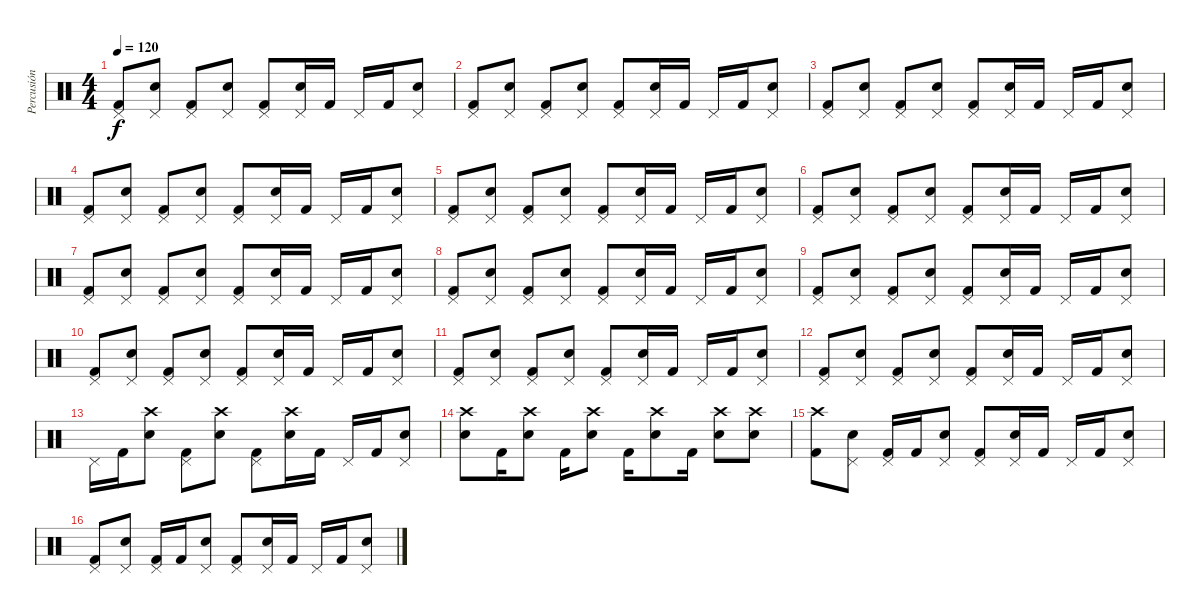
\track ("Percusión" "Percusión") {instrument percussion}
\staff {score}
\articulation defaults
\ts (4 4)
\tempo 120
\clef neutral
\ks c
("Pedal Hi-Hat (hit)" "Kick (hit) 2").8{dy f} ("Pedal Hi-Hat (hit)" "Snare (hit) 2").8 ("Pedal Hi-Hat (hit)" "Kick (hit) 2").8 ("Pedal Hi-Hat (hit)" "Snare (hit) 2").8 ("Pedal Hi-Hat (hit)" "Kick (hit) 2").8 ("Pedal Hi-Hat (hit)" "Snare (hit) 2").16 "Kick (hit) 2".16 "Pedal Hi-Hat (hit)".16 "Kick (hit) 2".16 ("Pedal Hi-Hat (hit)" "Snare (hit) 2").8 |
("Pedal Hi-Hat (hit)" "Kick (hit) 2").8 ("Pedal Hi-Hat (hit)" "Snare (hit) 2").8 ("Pedal Hi-Hat (hit)" "Kick (hit) 2").8 ("Pedal Hi-Hat (hit)" "Snare (hit) 2").8 ("Pedal Hi-Hat (hit)" "Kick (hit) 2").8 ("Pedal Hi-Hat (hit)" "Snare (hit) 2").16 "Kick (hit) 2".16 "Pedal Hi-Hat (hit)".16 "Kick (hit) 2".16 ("Pedal Hi-Hat (hit)" "Snare (hit) 2").8 |
("Pedal Hi-Hat (hit)" "Kick (hit) 2").8 ("Pedal Hi-Hat (hit)" "Snare (hit) 2").8 ("Pedal Hi-Hat (hit)" "Kick (hit) 2").8 ("Pedal Hi-Hat (hit)" "Snare (hit) 2").8 ("Pedal Hi-Hat (hit)" "Kick (hit) 2").8 ("Pedal Hi-Hat (hit)" "Snare (hit) 2").16 "Kick (hit) 2".16 "Pedal Hi-Hat (hit)".16 "Kick (hit) 2".16 ("Pedal Hi-Hat (hit)" "Snare (hit) 2").8 |
("Pedal Hi-Hat (hit)" "Kick (hit) 2").8 ("Pedal Hi-Hat (hit)" "Snare (hit) 2").8 ("Pedal Hi-Hat (hit)" "Kick (hit) 2").8 ("Pedal Hi-Hat (hit)" "Snare (hit) 2").8 ("Pedal Hi-Hat (hit)" "Kick (hit) 2").8 ("Pedal Hi-Hat (hit)" "Snare (hit) 2").16 "Kick (hit) 2".16 "Pedal Hi-Hat (hit)".16 "Kick (hit) 2".16 ("Pedal Hi-Hat (hit)" "Snare (hit) 2").8 |
("Pedal Hi-Hat (hit)" "Kick (hit) 2").8 ("Pedal Hi-Hat (hit)" "Snare (hit) 2").8 ("Pedal Hi-Hat (hit)" "Kick (hit) 2").8 ("Pedal Hi-Hat (hit)" "Snare (hit) 2").8 ("Pedal Hi-Hat (hit)" "Kick (hit) 2").8 ("Pedal Hi-Hat (hit)" "Snare (hit) 2").16 "Kick (hit) 2".16 "Pedal Hi-Hat (hit)".16 "Kick (hit) 2".16 ("Pedal Hi-Hat (hit)" "Snare (hit) 2").8 |
("Pedal Hi-Hat (hit)" "Kick (hit) 2").8 ("Pedal Hi-Hat (hit)" "Snare (hit) 2").8 ("Pedal Hi-Hat (hit)" "Kick (hit) 2").8 ("Pedal Hi-Hat (hit)" "Snare (hit) 2").8 ("Pedal Hi-Hat (hit)" "Kick (hit) 2").8 ("Pedal Hi-Hat (hit)" "Snare (hit) 2").16 "Kick (hit) 2".16 "Pedal Hi-Hat (hit)".16 "Kick (hit) 2".16 ("Pedal Hi-Hat (hit)" "Snare (hit) 2").8 |
("Pedal Hi-Hat (hit)" "Kick (hit) 2").8 ("Pedal Hi-Hat (hit)" "Snare (hit) 2").8 ("Pedal Hi-Hat (hit)" "Kick (hit) 2").8 ("Pedal Hi-Hat (hit)" "Snare (hit) 2").8 ("Pedal Hi-Hat (hit)" "Kick (hit) 2").8 ("Pedal Hi-Hat (hit)" "Snare (hit) 2").16 "Kick (hit) 2".16 "Pedal Hi-Hat (hit)".16 "Kick (hit) 2".16 ("Pedal Hi-Hat (hit)" "Snare (hit) 2").8 |
("Pedal Hi-Hat (hit)" "Kick (hit) 2").8 ("Pedal Hi-Hat (hit)" "Snare (hit) 2").8 ("Pedal Hi-Hat (hit)" "Kick (hit) 2").8 ("Pedal Hi-Hat (hit)" "Snare (hit) 2").8 ("Pedal Hi-Hat (hit)" "Kick (hit) 2").8 ("Pedal Hi-Hat (hit)" "Snare (hit) 2").16 "Kick (hit) 2".16 "Pedal Hi-Hat (hit)".16 "Kick (hit) 2".16 ("Pedal Hi-Hat (hit)" "Snare (hit) 2").8 |
("Pedal Hi-Hat (hit)" "Kick (hit) 2").8 ("Pedal Hi-Hat (hit)" "Snare (hit) 2").8 ("Pedal Hi-Hat (hit)" "Kick (hit) 2").8 ("Pedal Hi-Hat (hit)" "Snare (hit) 2").8 ("Pedal Hi-Hat (hit)" "Kick (hit) 2").8 ("Pedal Hi-Hat (hit)" "Snare (hit) 2").16 "Kick (hit) 2".16 "Pedal Hi-Hat (hit)".16 "Kick (hit) 2".16 ("Pedal Hi-Hat (hit)" "Snare (hit) 2").8 |
("Pedal Hi-Hat (hit)" "Kick (hit) 2").8 ("Pedal Hi-Hat (hit)" "Snare (hit) 2").8 ("Pedal Hi-Hat (hit)" "Kick (hit) 2").8 ("Pedal Hi-Hat (hit)" "Snare (hit) 2").8 ("Pedal Hi-Hat (hit)" "Kick (hit) 2").8 ("Pedal Hi-Hat (hit)" "Snare (hit) 2").16 "Kick (hit) 2".16 "Pedal Hi-Hat (hit)".16 "Kick (hit) 2".16 ("Pedal Hi-Hat (hit)" "Snare (hit) 2").8 |
("Pedal Hi-Hat (hit)" "Kick (hit) 2").8 ("Pedal Hi-Hat (hit)" "Snare (hit) 2").8 ("Pedal Hi-Hat (hit)" "Kick (hit) 2").8 ("Pedal Hi-Hat (hit)" "Snare (hit) 2").8 ("Pedal Hi-Hat (hit)" "Kick (hit) 2").8 ("Pedal Hi-Hat (hit)" "Snare (hit) 2").16 "Kick (hit) 2".16 "Pedal Hi-Hat (hit)".16 "Kick (hit) 2".16 ("Pedal Hi-Hat (hit)" "Snare (hit) 2").8 |
("Pedal Hi-Hat (hit)" "Kick (hit) 2").8 ("Pedal Hi-Hat (hit)" "Snare (hit) 2").8 ("Pedal Hi-Hat (hit)" "Kick (hit) 2").8 ("Pedal Hi-Hat (hit)" "Snare (hit) 2").8 ("Pedal Hi-Hat (hit)" "Kick (hit) 2").8 ("Pedal Hi-Hat (hit)" "Snare (hit) 2").16 "Kick (hit) 2".16 "Pedal Hi-Hat (hit)".16 "Kick (hit) 2".16 ("Pedal Hi-Hat (hit)" "Snare (hit) 2").8 |
"Pedal Hi-Hat (hit)".16 "Kick (hit) 2".16 ("Crash high (hit)" "Snare (hit) 2").8 ("Pedal Hi-Hat (hit)" "Kick (hit) 2").8 ("Crash high (hit)" "Snare (hit) 2").8 ("Pedal Hi-Hat (hit)" "Kick (hit) 2").8 ("Crash high (hit)" "Snare (hit) 2").16 "Kick (hit) 2".16 "Pedal Hi-Hat (hit)".16 "Kick (hit) 2".16 ("Pedal Hi-Hat (hit)" "Snare (hit) 2").8 |
("Crash high (hit)" "Snare (hit) 2").8 "Kick (hit) 2".16 ("Crash high (hit)" "Snare (hit) 2").8 "Kick (hit) 2".16 ("Crash high (hit)" "Snare (hit) 2").8 "Kick (hit) 2".16 ("Crash high (hit)" "Snare (hit) 2").8 "Kick (hit) 2".16 ("Crash high (hit)" "Snare (hit) 2").8 ("Crash high (hit)" "Snare (hit) 2").8 |
("Crash high (hit)" "Kick (hit) 2").8 ("Pedal Hi-Hat (hit)" "Snare (hit) 2").8 ("Pedal Hi-Hat (hit)" "Kick (hit) 2").16 "Kick (hit) 2".16 ("Pedal Hi-Hat (hit)" "Snare (hit) 2").8 ("Pedal Hi-Hat (hit)" "Kick (hit) 2").8 ("Pedal Hi-Hat (hit)" "Snare (hit) 2").16 "Kick (hit) 2".16 "Pedal Hi-Hat (hit)".16 "Kick (hit) 2".16 ("Pedal Hi-Hat (hit)" "Snare (hit) 2").8 |
("Pedal Hi-Hat (hit)" "Kick (hit) 2").8 ("Pedal Hi-Hat (hit)" "Snare (hit) 2").8 ("Pedal Hi-Hat (hit)" "Kick (hit) 2").16 "Kick (hit) 2".16 ("Pedal Hi-Hat (hit)" "Snare (hit) 2").8 ("Pedal Hi-Hat (hit)" "Kick (hit) 2").8 ("Pedal Hi-Hat (hit)" "Snare (hit) 2").16 "Kick (hit) 2".16 "Pedal Hi-Hat (hit)".16 "Kick (hit) 2".16 ("Pedal Hi-Hat (hit)" "Snare (hit) 2").8
